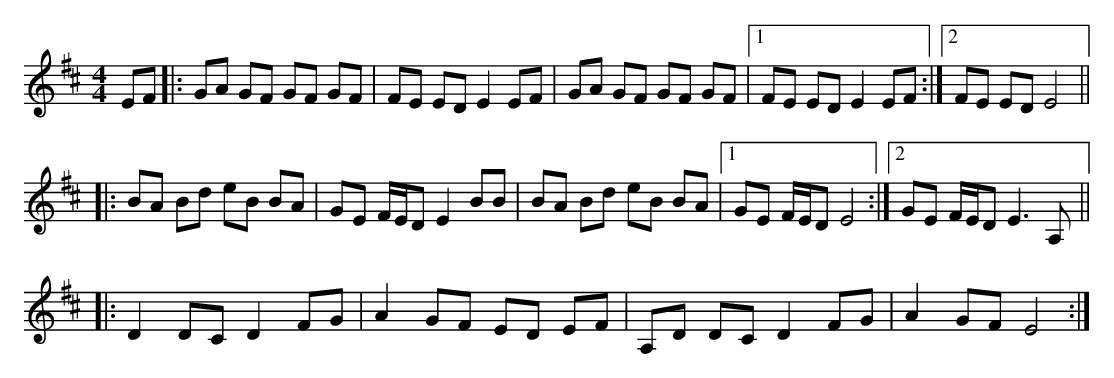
X:1
M:4/4
K:Edor
EF|:GA GF GF GF|FE ED E2EF|GA GF GF GF|1 FE ED E2EF:|2 FE ED E4||
|:BA Bd eB BA|GE F/E/D E2BB|BA Bd eB BA|1 GE F/E/D E4:|2 GE F/E/D E3A,||
|:D2DC D2FG|A2GF ED EF|A,D DC D2FG|A2GF E4:|
